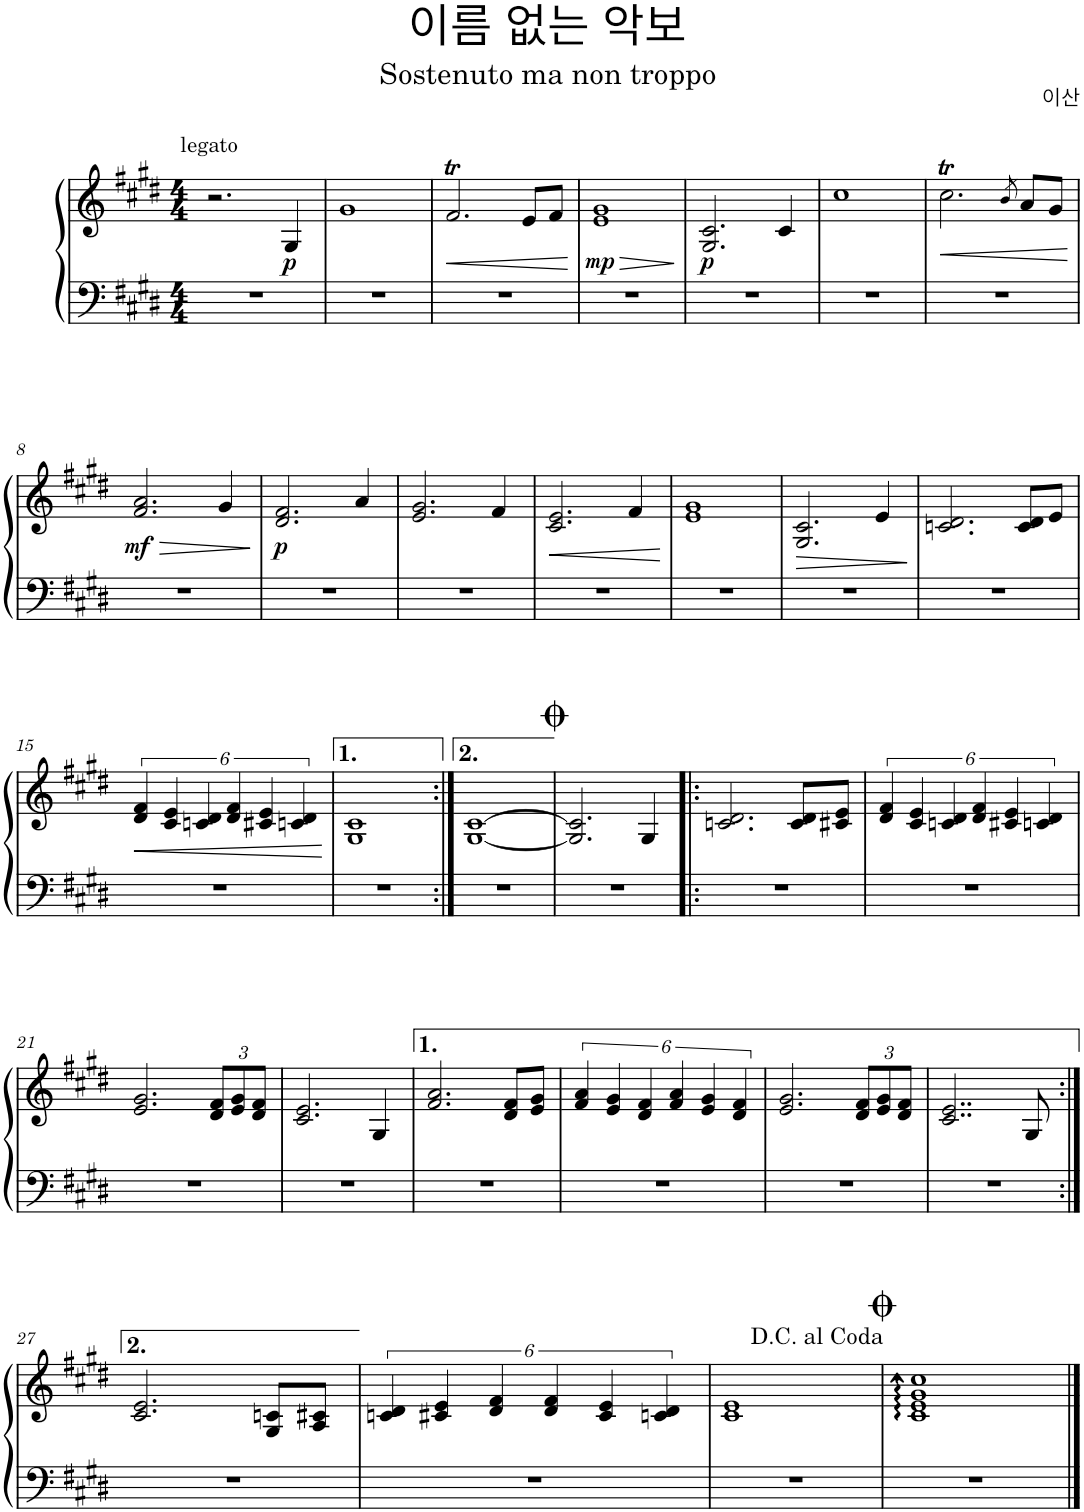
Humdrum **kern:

**kern	**kern	**dynam
*part1	*part1	*part1
*staff2	*staff1	*staff1/2
*I"피아노	*	*
*clefF4	*clefG2	*
*k[f#c#g#d#]	*k[f#c#g#d#]	*
*M4/4	*M4/4	*
=1	=1	=1
!	!LO:TX:a:t=legato	!
1r	2.r	.
!	!	!LO:DY:b
.	4G#/	p
=2	=2	=2
1r	1g#	.
=3	=3	=3
!	!	!LO:HP:b
1r	2.f#T/	<
.	8e/L	.
.	8f#/J	.
.	.	[
=4	=4	=4
!	!	!LO:HP:b
!	!	!LO:DY:n=1:b
1r	1e 1g#	> mp
.	.	]
=5	=5	=5
!	!	!LO:DY:b
1r	2.G#/ 2.c#/	p
.	4c#/	.
=6	=6	=6
1r	1cc#	.
=7	=7	=7
!	!	!LO:HP:b
1r	2.cc#T\	<
.	8qb/	.
.	8a/L	.
.	8g#/J	.
.	.	[
!!LO:LB:g=z
=8	=8	=8
!	!	!LO:HP:b
!	!	!LO:DY:n=1:b
1r	2.f#/ 2.a/	> mf
.	4g#/	.
.	.	]
=9	=9	=9
!	!	!LO:DY:b
1r	2.d#/ 2.f#/	p
.	4a/	.
=10	=10	=10
1r	2.e/ 2.g#/	.
.	4f#/	.
=11	=11	=11
!	!	!LO:HP:b
1r	2.c#/ 2.e/	<
.	4f#/	.
.	.	[
=12	=12	=12
1r	1e 1g#	.
=13	=13	=13
!	!	!LO:HP:b
1r	2.G#/ 2.c#/	>
.	4e/	.
.	.	]
=14	=14	=14
1r	2.cn/ 2.d#/	.
.	8c/ 8d#/L	.
.	8e/J	.
!!LO:LB:g=z
=15	=15	=15
!	!	!LO:HP:b
1r	6d#/ 6f#/	<
.	6c#/ 6e/	.
.	6cn/ 6d#/	.
.	6d#/ 6f#/	.
.	6c#X/ 6e/	.
.	6cn/ 6d#/	.
.	.	[
=16	=16	=16
1r	1G# 1c#	.
=17:|!	=17:|!	=17:|!
1r	[1G# [1c#	.
=18	=18	=18
1r	2.G#/] 2.c#/]	.
.	4G#/	.
=19!|:	=19!|:	=19!|:
1r	2.cn/ 2.d#/	.
.	8c/ 8d#/L	.
.	8c#X/ 8e/J	.
=20	=20	=20
1r	6d#/ 6f#/	.
.	6c#/ 6e/	.
.	6cn/ 6d#/	.
.	6d#/ 6f#/	.
.	6c#X/ 6e/	.
.	6cn/ 6d#/	.
!!LO:LB:g=z
=21	=21	=21
1r	2.e/ 2.g#/	.
*	*Xbrackettup	*
.	12d#/ 12f#/L	.
.	12e/ 12g#/	.
.	12d#/ 12f#/J	.
=22	=22	=22
1r	2.c#/ 2.e/	.
.	4G#/	.
=23	=23	=23
1r	2.f#/ 2.a/	.
.	8d#/ 8f#/L	.
.	8e/ 8g#/J	.
=24	=24	=24
*	*brackettup	*
1r	6f#/ 6a/	.
.	6e/ 6g#/	.
.	6d#/ 6f#/	.
.	6f#/ 6a/	.
.	6e/ 6g#/	.
.	6d#/ 6f#/	.
=25	=25	=25
1r	2.e/ 2.g#/	.
*	*Xbrackettup	*
.	12d#/ 12f#/L	.
.	12e/ 12g#/	.
.	12d#/ 12f#/J	.
=26	=26	=26
1r	2..c#/ 2..e/	.
.	8G#/	.
!!LO:LB:g=z
=27:|!	=27:|!	=27:|!
1r	2.c#/ 2.e/	.
.	8G#/ 8cn/L	.
.	8A/ 8c#X/J	.
=28	=28	=28
*	*brackettup	*
1r	6cn/ 6d#/	.
.	6c#X/ 6e/	.
.	6d#/ 6f#/	.
.	6d#/ 6f#/	.
.	6c#/ 6e/	.
.	6cn/ 6d#/	.
=29	=29	=29
1r	1c# 1e	.
=30	=30	=30
1r	1c#: 1e: 1g#: 1cc#:	.
==	==	==
*-	*-	*-
